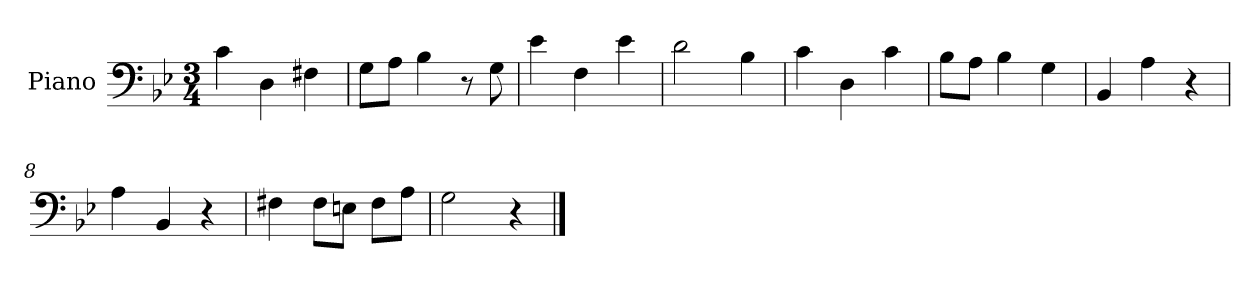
**kern
*part1
*staff1
*I"Piano
*I'Pno.
*clefF4
*k[b-e-]
*M3/4
*MM120
=1
4c\
4D\
4F#X\
=2
8G\L
8A\J
4B-\
8r
8G\
=3
4e-\
4F\
4e-\
=4
2d\
4B-\
=5
4c\
4D\
4c\
=6
8B-\L
8A\J
4B-\
4G\
=7
4BB-/
4A\
4r
=8
4A\
4BB-/
4r
=9
4F#X\
8F#\L
8En\J
8F#\L
8A\J
=10
2G\
4r
==
*-
